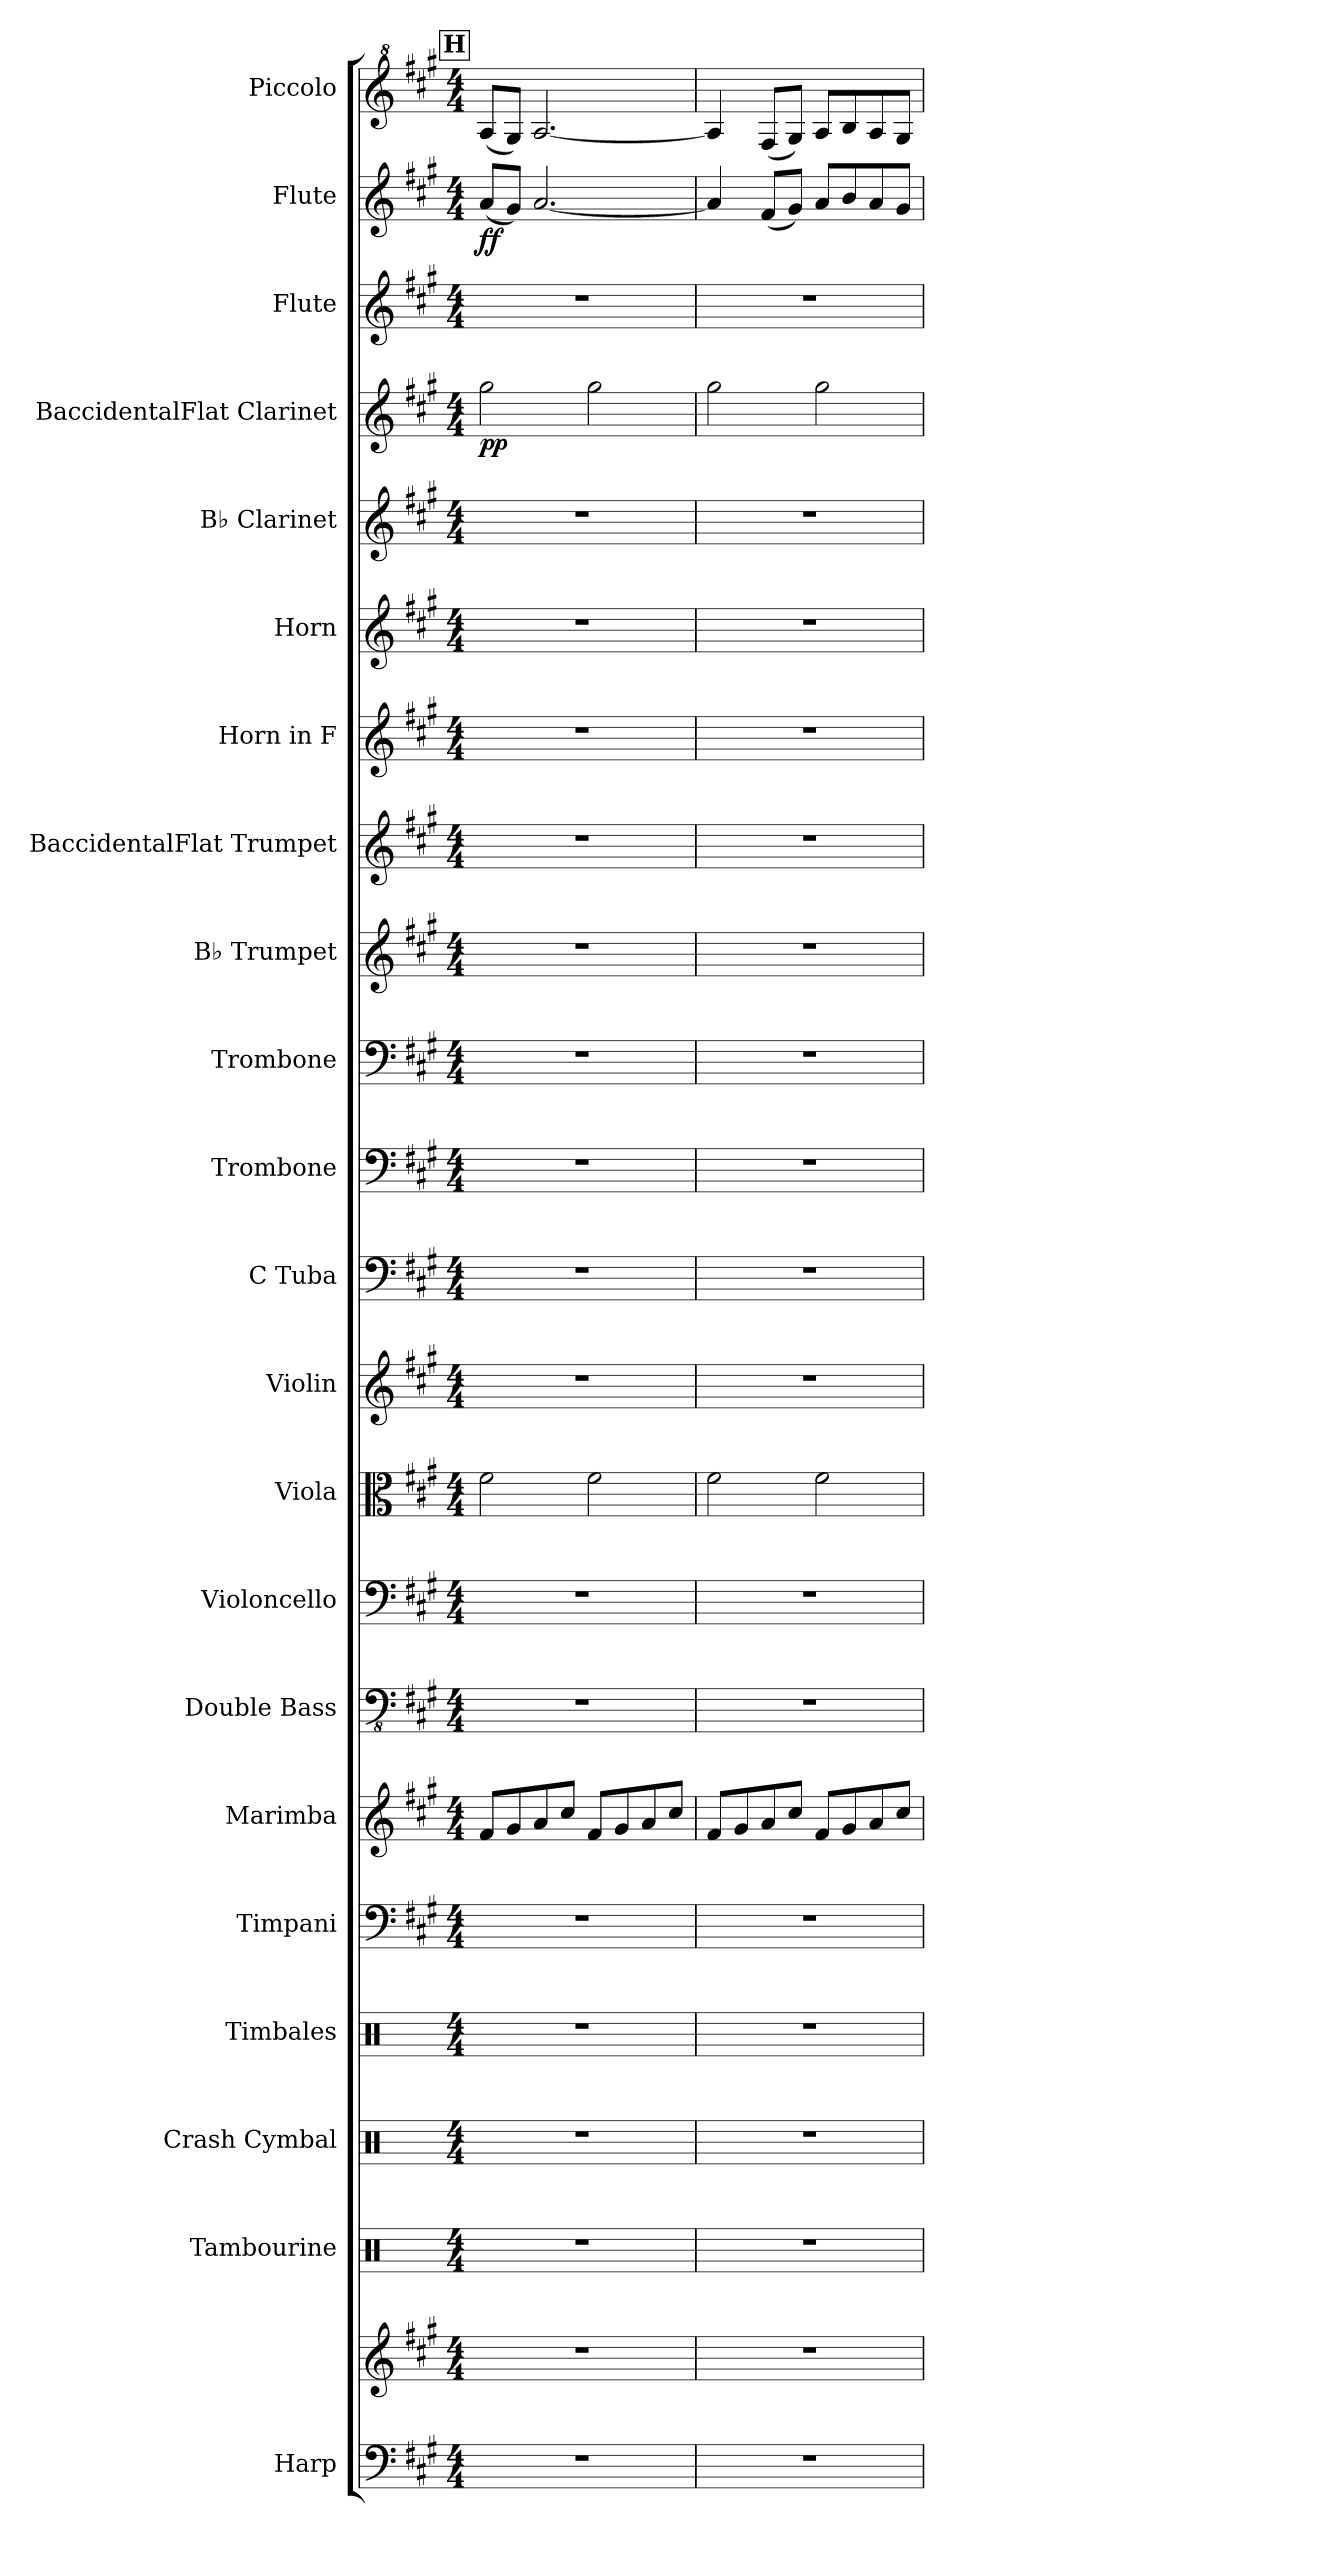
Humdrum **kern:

**kern	**kern	**kern	**kern	**kern	**kern	**kern	**kern	**kern	**kern	**kern	**kern	**kern	**kern	**kern	**kern	**kern	**kern	**kern	**kern	**dynam	**kern	**kern	**dynam	**kern
*part22	*part22	*part21	*part20	*part19	*part18	*part17	*part16	*part15	*part14	*part13	*part12	*part11	*part10	*part9	*part8	*part7	*part6	*part5	*part4	*part4	*part3	*part2	*part2	*part1
*staff23	*staff22	*staff21	*staff20	*staff19	*staff18	*staff17	*staff16	*staff15	*staff14	*staff13	*staff12	*staff11	*staff10	*staff9	*staff8	*staff7	*staff6	*staff5	*staff4	*staff4	*staff3	*staff2	*staff2	*staff1
*I"Harp	*	*I"Tambourine	*I"Crash Cymbal	*I"Timbales	*I"Timpani	*I"Marimba	*I"Double Bass	*I"Violoncello	*I"Viola	*I"Violin	*I"C Tuba	*I"Trombone	*I"Trombone	*I"B♭ Trumpet	*I"BaccidentalFlat Trumpet	*I"Horn in F	*I"Horn	*I"B♭ Clarinet	*I"BaccidentalFlat Clarinet	*	*I"Flute	*I"Flute	*	*I"Piccolo
*I'Hrp.	*	*I'Tamb.	*I'Cr. Cym.	*I'Timb.	*I'Timp.	*I'Mrm.	*	*I'Vlc.	*I'Vla.	*I'Vln.	*I'C Tu.	*I'Tbn.	*I'Trb.	*I'B♭ Tpt.	*I'BaccidentalFlat Tpt.	*	*I'Hn.	*I'B♭ Cl.	*I'BaccidentalFlat Cl.	*	*I'Fl.	*I'Fl.	*	*I'Picc.
*clefF4	*clefG2	*clefX	*clefX	*clefX	*clefF4	*clefG2	*clefFv4	*clefF4	*clefC3	*clefG2	*clefF4	*clefF4	*clefF4	*clefG2	*clefG2	*clefG2	*clefG2	*clefG2	*clefG2	*	*clefG2	*clefG2	*	*clefG^2
*	*	*	*	*	*	*	*ITrd7c12	*	*	*	*	*	*	*ITrd1c2	*ITrd1c2	*ITrd4c7	*ITrd4c7	*ITrd1c2	*ITrd1c2	*	*	*	*	*ITrd-7c-12
*k[f#c#g#]	*k[f#c#g#]	*k[]	*k[]	*k[]	*k[f#c#g#]	*k[f#c#g#]	*k[f#c#g#]	*k[f#c#g#]	*k[f#c#g#]	*k[f#c#g#]	*k[f#c#g#]	*k[f#c#g#]	*k[f#c#g#]	*k[f#]	*k[f#]	*k[f#c#]	*k[f#c#]	*k[f#]	*k[f#]	*	*k[f#c#g#]	*k[f#c#g#]	*	*k[f#c#g#]
*M4/4	*M4/4	*M4/4	*M4/4	*M4/4	*M4/4	*M4/4	*M4/4	*M4/4	*M4/4	*M4/4	*M4/4	*M4/4	*M4/4	*M4/4	*M4/4	*M4/4	*M4/4	*M4/4	*M4/4	*	*M4/4	*M4/4	*	*M4/4
!!LO:REH:place=s1:a:B:fs=14:t=H
=63	=63	=63	=63	=63	=63	=63	=63	=63	=63	=63	=63	=63	=63	=63	=63	=63	=63	=63	=63	=63	=63	=63	=63	=63
!	!	!	!	!	!	!	!	!	!	!	!	!	!	!	!	!	!	!	!	!LO:DY:b	!	!	!LO:DY:b	!
1r	1r	1r	1r	1r	1r	8f#/L	1r	1r	2f#\	1r	1r	1r	1r	1r	1r	1r	1r	1r	2ff#\	pp	1r	(8a/L	ff	(8aa/L
.	.	.	.	.	.	8g#/	.	.	.	.	.	.	.	.	.	.	.	.	.	.	.	8g#/J)	.	8gg#/J)
.	.	.	.	.	.	8a/	.	.	.	.	.	.	.	.	.	.	.	.	.	.	.	[2.a/	.	[2.aa/
.	.	.	.	.	.	8cc#/J	.	.	.	.	.	.	.	.	.	.	.	.	.	.	.	.	.	.
.	.	.	.	.	.	8f#/L	.	.	2f#\	.	.	.	.	.	.	.	.	.	2ff#\	.	.	.	.	.
.	.	.	.	.	.	8g#/	.	.	.	.	.	.	.	.	.	.	.	.	.	.	.	.	.	.
.	.	.	.	.	.	8a/	.	.	.	.	.	.	.	.	.	.	.	.	.	.	.	.	.	.
.	.	.	.	.	.	8cc#/J	.	.	.	.	.	.	.	.	.	.	.	.	.	.	.	.	.	.
=64	=64	=64	=64	=64	=64	=64	=64	=64	=64	=64	=64	=64	=64	=64	=64	=64	=64	=64	=64	=64	=64	=64	=64	=64
1r	1r	1r	1r	1r	1r	8f#/L	1r	1r	2f#\	1r	1r	1r	1r	1r	1r	1r	1r	1r	2ff#\	.	1r	4a/]	.	4aa/]
.	.	.	.	.	.	8g#/	.	.	.	.	.	.	.	.	.	.	.	.	.	.	.	.	.	.
.	.	.	.	.	.	8a/	.	.	.	.	.	.	.	.	.	.	.	.	.	.	.	(8f#/L	.	(8ff#/L
.	.	.	.	.	.	8cc#/J	.	.	.	.	.	.	.	.	.	.	.	.	.	.	.	8g#/J)	.	8gg#/J)
.	.	.	.	.	.	8f#/L	.	.	2f#\	.	.	.	.	.	.	.	.	.	2ff#\	.	.	8a/L	.	8aa/L
.	.	.	.	.	.	8g#/	.	.	.	.	.	.	.	.	.	.	.	.	.	.	.	8b/	.	8bb/
.	.	.	.	.	.	8a/	.	.	.	.	.	.	.	.	.	.	.	.	.	.	.	8a/	.	8aa/
.	.	.	.	.	.	8cc#/J	.	.	.	.	.	.	.	.	.	.	.	.	.	.	.	8g#/J	.	8gg#/J
=	=	=	=	=	=	=	=	=	=	=	=	=	=	=	=	=	=	=	=	=	=	=	=	=
*-	*-	*-	*-	*-	*-	*-	*-	*-	*-	*-	*-	*-	*-	*-	*-	*-	*-	*-	*-	*-	*-	*-	*-	*-
